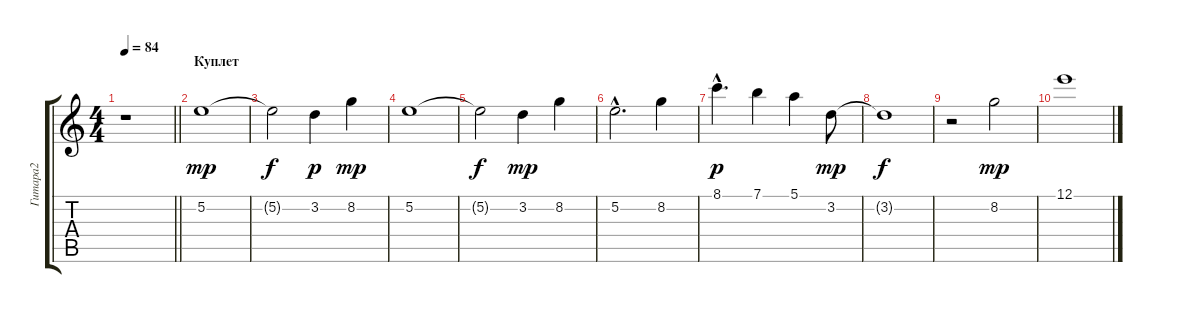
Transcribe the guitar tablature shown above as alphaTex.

\track ("Гитара2" "Гитара2") {instrument overdrivenguitar}
\staff {score tabs}
\tuning (E4 B3 G3 D3 A2 E2) {hide}
\ts (4 4)
\tempo 84
\clef g2
\barLineRight lightlight
\ks c
r.1{dy f} |
\section ("" "Куплет")
5.2.1{dy mp} |
5.2{t}.2{dy f} 3.2.4{dy p} 8.2.4{dy mp} |
5.2.1 |
5.2{t}.2{dy f} 3.2.4{dy mp} 8.2.4 |
5.2{hac}.2{d} 8.2.4 |
8.1{hac}.4{d dy p} 7.1.4 5.1.4 3.2.8{dy mp} |
3.2{t}.1{dy f} |
r.2 8.2.2{dy mp} |
12.1.1
